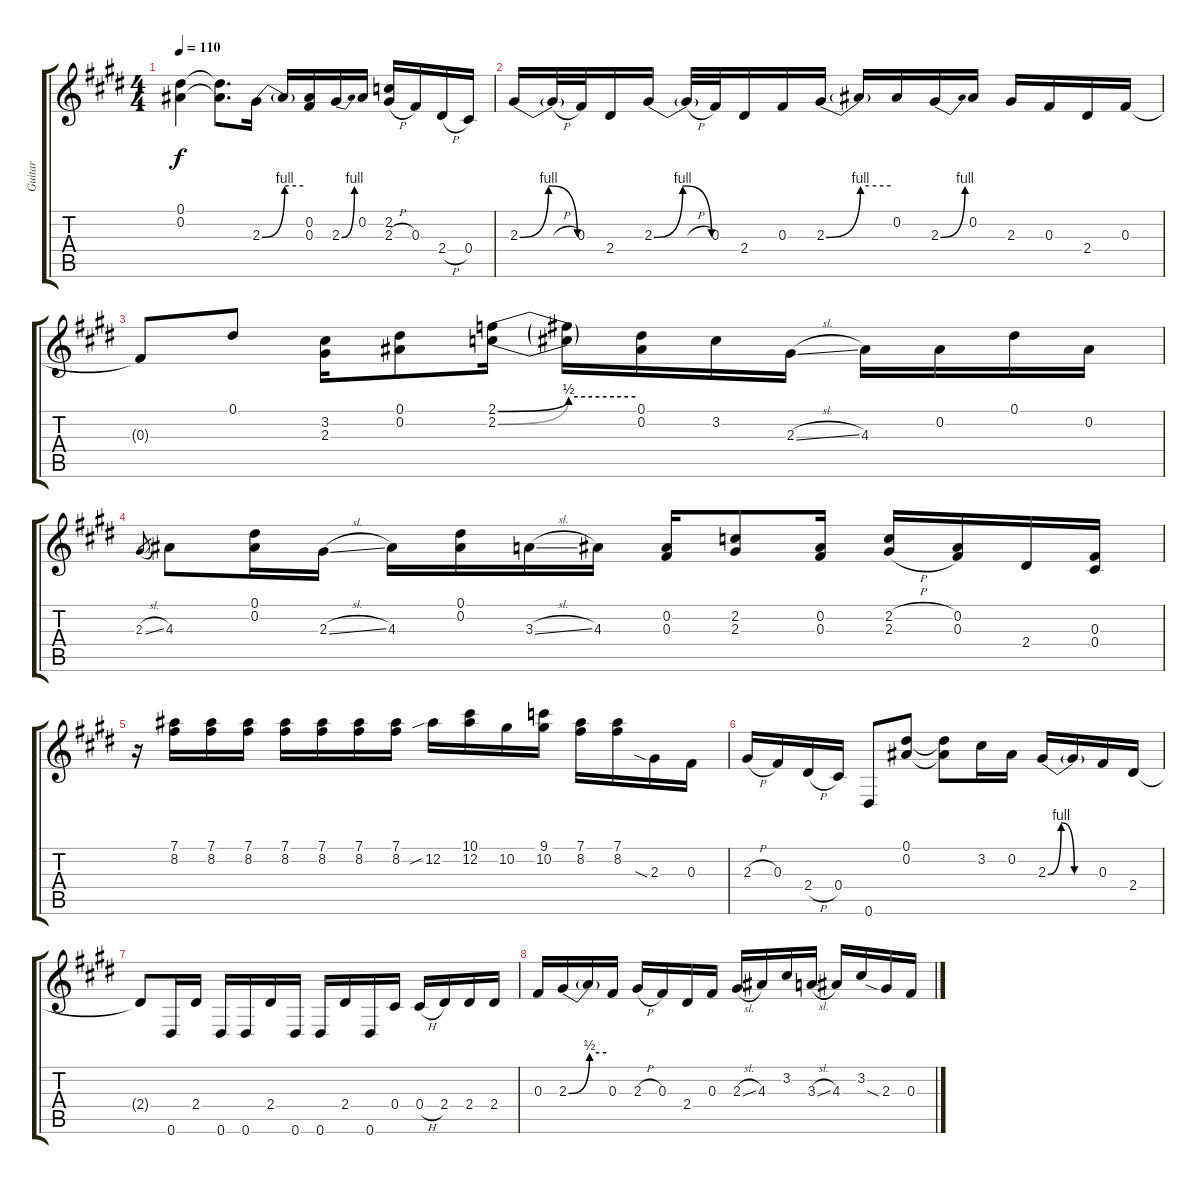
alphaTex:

\track ("Guitar" "Guitar") {instrument distortionguitar}
\staff {score tabs}
\tuning (Eb4 Bb3 Gb3 Db3 Ab2 Eb2) {hide}
\ts (4 4)
\tempo 110
\clef g2
\ks e
(0.1{t} 0.2{t}).4{dy f} (0.1{t} 0.2{t}).8{d} 2.3{be (bend 0 0 60 4)}.16 2.3{be (hold 0 4 60 4) t}.16 (0.2 0.3).16 2.3{be (bend 0 0 60 4)}.16 0.2.16 (2.2 2.3{h}).16 0.3.16 2.4{h}.16 0.4.16 |
2.3{be (bendrelease 0 0 20 4 30 4 60 0)}.16 2.3{h t}.32 0.3.32 2.4.16 2.3{be (bendrelease 0 0 20 4 30 4 60 0)}.16 2.3{h t}.32 0.3.32 2.4.16 0.3.16 2.3{be (bend 0 0 60 4)}.16 2.3{be (hold 0 4 60 4) t}.16 0.2.16 2.3{be (bend 0 0 60 4)}.16 0.2.16 2.3.16 0.3.16 2.4.16 0.3.16 |
0.3{t}.8 0.1.8 (3.2 2.3).16 (0.1 0.2).8 (2.1{be (bend 0 0 60 2)} 2.2{be (bend 0 0 60 2)}).16 (2.1{be (hold 0 2 60 2) t} 2.2{be (hold 0 2 60 2) t}).16 (0.1 0.2).16 3.2.16 2.3{sl}.16 4.3.16 0.2.16 0.1.16 0.2.16 |
2.3{sl}.8{gr} 4.3.8 (0.1 0.2).16 2.3{sl}.16 4.3.16 (0.1 0.2).16 3.3{sl}.16 4.3.16 (0.2 0.3).16 (2.2 2.3).8 (0.2 0.3).16 (2.2{h} 2.3{h}).16 (0.2 0.3).16 2.4.16 (0.3 0.4).16 |
r.16 (7.1 8.2).16 (7.1 8.2).16 (7.1 8.2).16 (7.1 8.2).16 (7.1 8.2).16 (7.1 8.2).16 (7.1 8.2).16 12.2{sib}.16 (10.1 12.2).16 10.2.16 (9.1 10.2).16 (7.1 8.2).16 (7.1 8.2).16 2.3{sia}.16 0.3.16 |
2.3{h}.16 0.3.16 2.4{h}.16 0.4.16 0.6.8 (0.1 0.2).8 (0.1{t} 0.2{t}).8 3.2.16 0.2.16 2.3{be (bendrelease 0 0 20 4 30 4 60 0)}.16 2.3{be (hold 0 0 60 0) t}.16 0.3.16 2.4.16 |
2.4{t}.8 0.6.16 2.4.16 0.6.16 0.6.16 2.4.16 0.6.16 0.6.16 2.4.16 0.6.16 0.4.16 0.4{h}.16 2.4.16 2.4.16 2.4.16 |
0.3.16 2.3{be (bend 0 0 60 2)}.16 2.3{be (hold 0 2 60 2) t}.16 0.3.16 2.3{h}.16 0.3.16 2.4.16 0.3.16 2.3{sl}.16 4.3.16 3.2.16 3.3{sl}.16 4.3.16 3.2.16 2.3{sia}.16 0.3.16
